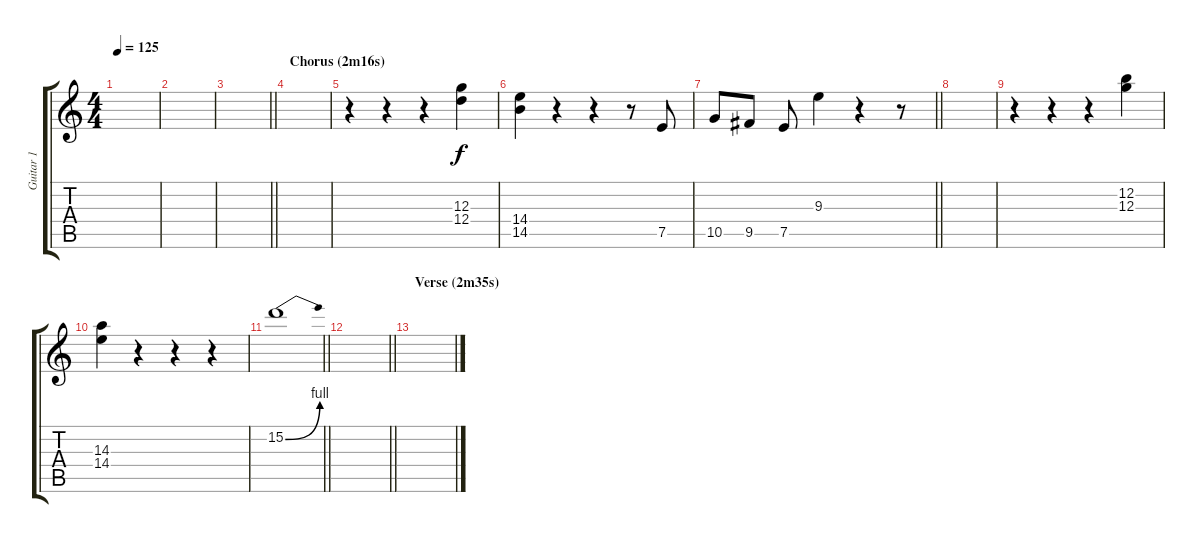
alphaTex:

\track ("Guitar 1" "Guitar 1") {instrument distortionguitar}
\staff {score tabs}
\tuning (E4 B3 G3 D3 A2 E2) {hide}
\ts (4 4)
\tempo 125
\clef g2
\ks c
|
|
\barLineRight lightlight
|
\section ("" "Chorus (2m16s)")
|
r.4 r.4 r.4 (12.3 12.4).4 |
(14.4 14.5).4 r.4 r.4 r.8 7.5.8 |
\barLineRight lightlight
10.5.8 9.5.8 7.5.8 9.3.4 r.4 r.8 |
|
r.4 r.4 r.4 (12.2 12.3).4 |
(14.3 14.4).4 r.4 r.4 r.4 |
\barLineRight lightlight
15.2{be (bend 0 0 60 4)}.1 |
\barLineRight lightlight
|
\section ("" "Verse (2m35s)")
